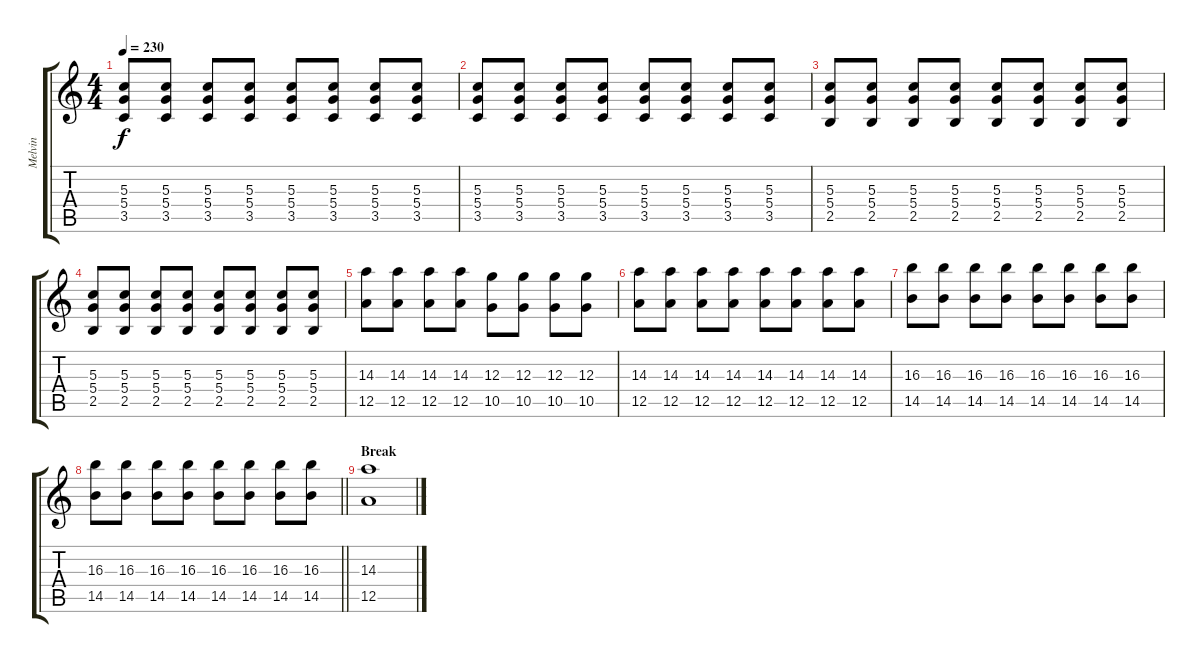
\track ("Melvin" "Melvin") {instrument distortionguitar}
\staff {score tabs}
\tuning (E4 B3 G3 D3 A2 E2) {hide}
\ts (4 4)
\tempo 230
\clef g2
\ks c
(5.3 5.4 3.5).8{dy f} (5.3 5.4 3.5).8 (5.3 5.4 3.5).8 (5.3 5.4 3.5).8 (5.3 5.4 3.5).8 (5.3 5.4 3.5).8 (5.3 5.4 3.5).8 (5.3 5.4 3.5).8 |
(5.3 5.4 3.5).8 (5.3 5.4 3.5).8 (5.3 5.4 3.5).8 (5.3 5.4 3.5).8 (5.3 5.4 3.5).8 (5.3 5.4 3.5).8 (5.3 5.4 3.5).8 (5.3 5.4 3.5).8 |
(5.3 5.4 2.5).8 (5.3 5.4 2.5).8 (5.3 5.4 2.5).8 (5.3 5.4 2.5).8 (5.3 5.4 2.5).8 (5.3 5.4 2.5).8 (5.3 5.4 2.5).8 (5.3 5.4 2.5).8 |
(5.3 5.4 2.5).8 (5.3 5.4 2.5).8 (5.3 5.4 2.5).8 (5.3 5.4 2.5).8 (5.3 5.4 2.5).8 (5.3 5.4 2.5).8 (5.3 5.4 2.5).8 (5.3 5.4 2.5).8 |
(14.3 12.5).8 (14.3 12.5).8 (14.3 12.5).8 (14.3 12.5).8 (12.3 10.5).8 (12.3 10.5).8 (12.3 10.5).8 (12.3 10.5).8 |
(14.3 12.5).8 (14.3 12.5).8 (14.3 12.5).8 (14.3 12.5).8 (14.3 12.5).8 (14.3 12.5).8 (14.3 12.5).8 (14.3 12.5).8 |
(16.3 14.5).8 (16.3 14.5).8 (16.3 14.5).8 (16.3 14.5).8 (16.3 14.5).8 (16.3 14.5).8 (16.3 14.5).8 (16.3 14.5).8 |
\barLineRight lightlight
(16.3 14.5).8 (16.3 14.5).8 (16.3 14.5).8 (16.3 14.5).8 (16.3 14.5).8 (16.3 14.5).8 (16.3 14.5).8 (16.3 14.5).8 |
\section ("" "Break ")
(14.3 12.5).1
